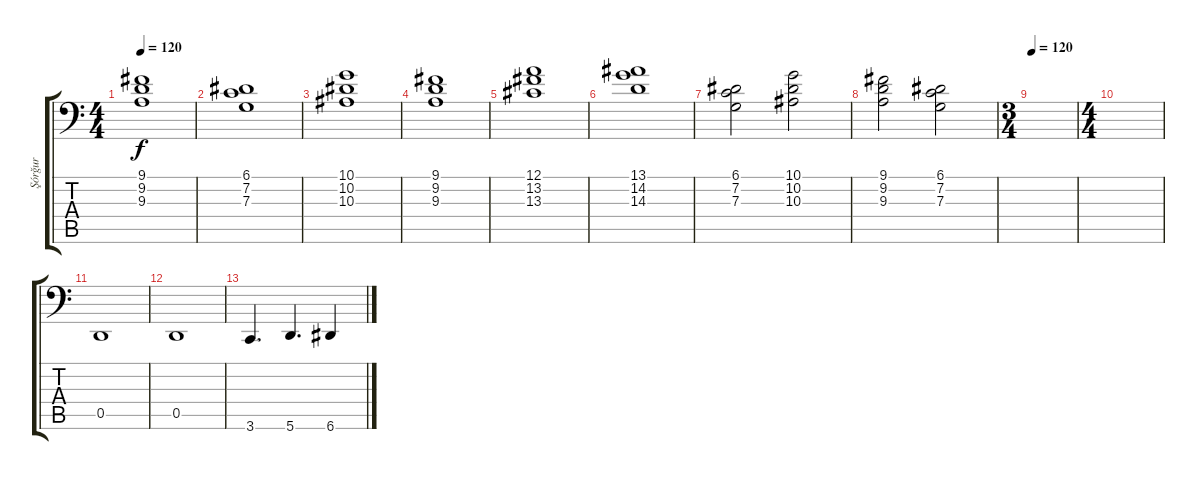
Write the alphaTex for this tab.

\track ("Şórğur" "Şórğur") {instrument distortionguitar}
\staff {score tabs}
\tuning (A2 F2 C2 G1 D1 A0) {hide}
\ts (4 4)
\tempo 120
\clef f4
\ks c
(9.1 9.2 9.3).1{dy f} |
(6.1 7.2 7.3).1 |
(10.1 10.2 10.3).1 |
(9.1 9.2 9.3).1 |
(12.1 13.2 13.3).1 |
(13.1 14.2 14.3).1 |
(6.1 7.2 7.3).2 (10.1 10.2 10.3).2 |
(9.1 9.2 9.3).2 (6.1 7.2 7.3).2 |
\ts (3 4)
\tempo 120
|
\ts (4 4)
|
0.5.1 |
0.5.1 |
3.6.4{d} 5.6.4{d} 6.6.4
